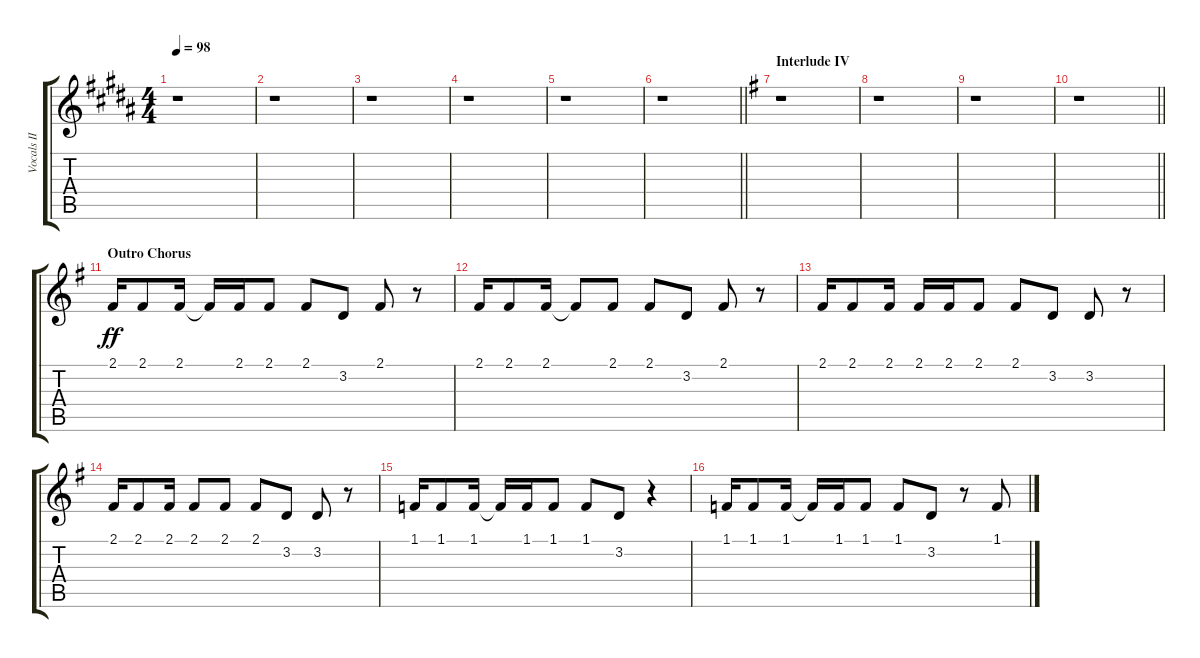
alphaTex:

\track ("Vocals II" "Vocals II") {instrument voiceoohs}
\staff {score tabs}
\tuning (E4 B3 G3 D3 A2 E2) {hide}
\ts (4 4)
\tempo 98
\clef g2
\ks b
r.1{dy ff} |
r.1 |
r.1 |
r.1 |
r.1 |
\barLineRight lightlight
r.1 |
\section ("" "Interlude IV")
\ks g
r.1 |
r.1 |
r.1 |
\barLineRight lightlight
r.1 |
\section ("" "Outro Chorus")
2.1.16 2.1.8 2.1.16 2.1{t}.16 2.1.16 2.1.8 2.1.8 3.2.8 2.1.8 r.8 |
2.1.16 2.1.8 2.1.16 2.1{t}.8 2.1.8 2.1.8 3.2.8 2.1.8 r.8 |
2.1.16 2.1.8 2.1.16 2.1.16 2.1.16 2.1.8 2.1.8 3.2.8 3.2.8 r.8 |
2.1.16 2.1.8 2.1.16 2.1.8 2.1.8 2.1.8 3.2.8 3.2.8 r.8 |
1.1.16 1.1.8 1.1.16 1.1{t}.16 1.1.16 1.1.8 1.1.8 3.2.8 r.4 |
1.1.16 1.1.8 1.1.16 1.1{t}.16 1.1.16 1.1.8 1.1.8 3.2.8 r.8 1.1.8
